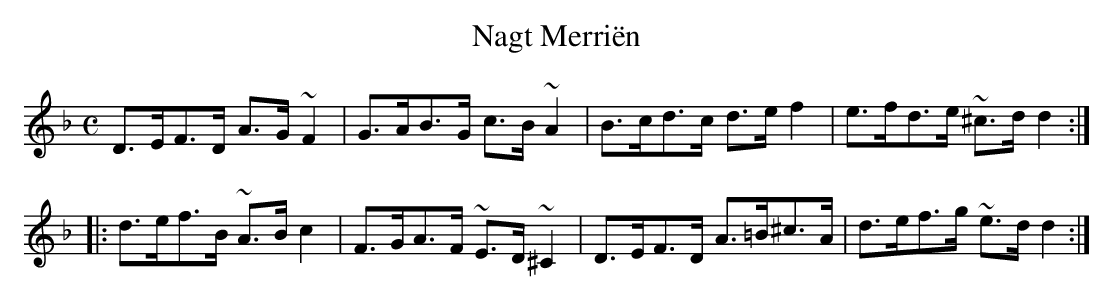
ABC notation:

X:1
T:Nagt Merri\"en
M:C
K:Dmin
D>EF>D A>G~F2|G>AB>G c>B~A2|B>cd>c d>ef2|e>fd>e ~^c>dd2:|
|:d>ef>B ~A>Bc2|F>GA>F ~E>D~^C2|D>EF>D A>=B^c>A|d>ef>g ~e>dd2:|
